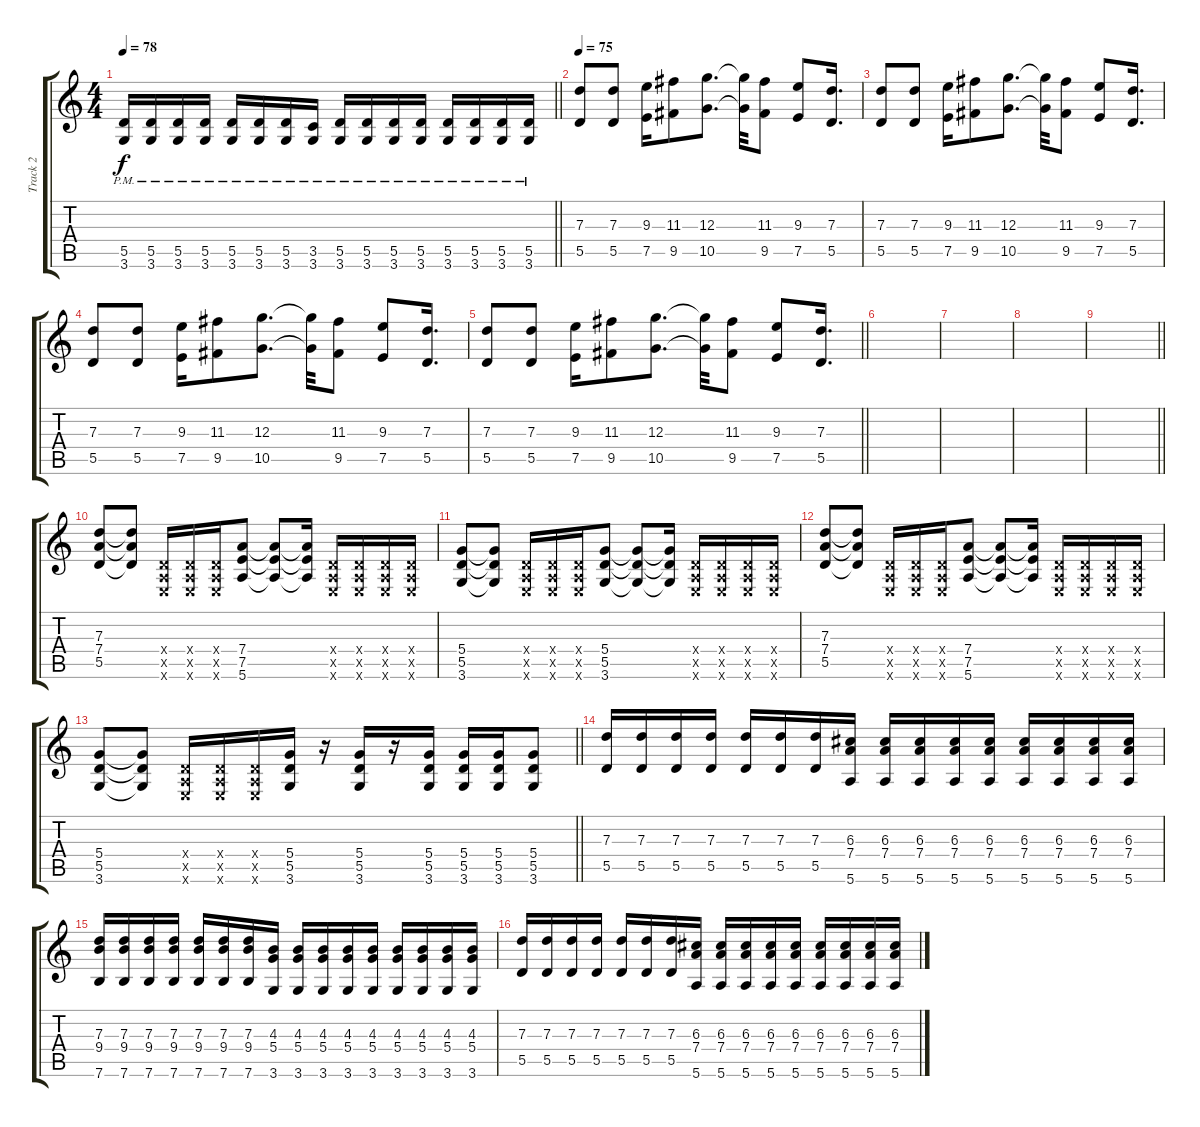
\track ("Track 2" "Track 2") {instrument distortionguitar}
\staff {score tabs}
\tuning (E4 B3 G3 D3 A2 E2) {hide}
\ts (4 4)
\tempo 78
\clef g2
\barLineRight lightlight
\ks c
(5.5{pm} 3.6{pm}).16{dy f} (5.5 3.6{pm}).16 (5.5 3.6{pm}).16 (5.5 3.6{pm}).16 (5.5 3.6{pm}).16 (5.5 3.6{pm}).16 (5.5 3.6{pm}).16 (3.5{pm} 3.6{pm}).16 (5.5{pm} 3.6{pm}).16 (5.5 3.6{pm}).16 (5.5 3.6{pm}).16 (5.5 3.6{pm}).16 (5.5 3.6{pm}).16 (5.5 3.6{pm}).16 (5.5 3.6{pm}).16 (5.5 3.6{pm}).16 |
\tempo 75
(7.3 5.5).8{instrument distortionguitar} (7.3 5.5).8 (9.3 7.5).16 (11.3 9.5).8 (12.3 10.5).8{d} (12.3{t} 10.5{t}).32 (11.3 9.5).8 (9.3 7.5).8 (7.3 5.5).16{d} |
(7.3 5.5).8 (7.3 5.5).8 (9.3 7.5).16 (11.3 9.5).8 (12.3 10.5).8{d} (12.3{t} 10.5{t}).32 (11.3 9.5).8 (9.3 7.5).8 (7.3 5.5).16{d} |
(7.3 5.5).8 (7.3 5.5).8 (9.3 7.5).16 (11.3 9.5).8 (12.3 10.5).8{d} (12.3{t} 10.5{t}).32 (11.3 9.5).8 (9.3 7.5).8 (7.3 5.5).16{d} |
\barLineRight lightlight
(7.3 5.5).8 (7.3 5.5).8 (9.3 7.5).16 (11.3 9.5).8 (12.3 10.5).8{d} (12.3{t} 10.5{t}).32 (11.3 9.5).8 (9.3 7.5).8 (7.3 5.5).16{d} |
|
|
|
\barLineRight lightlight
|
(7.3 7.4 5.5).8 (7.3{t} 7.4{t} 5.5{t}).8 (0.4{x} 0.5{x} 0.6{x}).16 (0.4{x} 0.5{x} 0.6{x}).16 (0.4{x} 0.5{x} 0.6{x}).16 (7.4 7.5 5.6).8 (7.4{t} 7.5{t} 5.6{t}).8 (7.4{t} 7.5{t} 5.6{t}).16 (0.4{x} 0.5{x} 0.6{x}).16 (0.4{x} 0.5{x} 0.6{x}).16 (0.4{x} 0.5{x} 0.6{x}).16 (0.4{x} 0.5{x} 0.6{x}).16 |
(5.4 5.5 3.6).8 (5.4{t} 5.5{t} 3.6{t}).8 (0.4{x} 0.5{x} 0.6{x}).16 (0.4{x} 0.5{x} 0.6{x}).16 (0.4{x} 0.5{x} 0.6{x}).16 (5.4 5.5 3.6).8 (5.4{t} 5.5{t} 3.6{t}).8 (5.4{t} 5.5{t} 3.6{t}).16 (0.4{x} 0.5{x} 0.6{x}).16 (0.4{x} 0.5{x} 0.6{x}).16 (0.4{x} 0.5{x} 0.6{x}).16 (0.4{x} 0.5{x} 0.6{x}).16 |
(7.3 7.4 5.5).8 (7.3{t} 7.4{t} 5.5{t}).8 (0.4{x} 0.5{x} 0.6{x}).16 (0.4{x} 0.5{x} 0.6{x}).16 (0.4{x} 0.5{x} 0.6{x}).16 (7.4 7.5 5.6).8 (7.4{t} 7.5{t} 5.6{t}).8 (7.4{t} 7.5{t} 5.6{t}).16 (0.4{x} 0.5{x} 0.6{x}).16 (0.4{x} 0.5{x} 0.6{x}).16 (0.4{x} 0.5{x} 0.6{x}).16 (0.4{x} 0.5{x} 0.6{x}).16 |
\barLineRight lightlight
(5.4 5.5 3.6).8 (5.4{t} 5.5{t} 3.6{t}).8 (0.4{x} 0.5{x} 0.6{x}).16 (0.4{x} 0.5{x} 0.6{x}).16 (0.4{x} 0.5{x} 0.6{x}).16 (5.4 5.5 3.6).16 r.16 (5.4 5.5 3.6).16 r.16 (5.4 5.5 3.6).16 (5.4 5.5 3.6).16 (5.4 5.5 3.6).16 (5.4 5.5 3.6).8 |
(7.3 5.5).16 (7.3 5.5).16 (7.3 5.5).16 (7.3 5.5).16 (7.3 5.5).16 (7.3 5.5).16 (7.3 5.5).16 (6.3 7.4 5.6).16 (6.3 7.4 5.6).16 (6.3 7.4 5.6).16 (6.3 7.4 5.6).16 (6.3 7.4 5.6).16 (6.3 7.4 5.6).16 (6.3 7.4 5.6).16 (6.3 7.4 5.6).16 (6.3 7.4 5.6).16 |
(7.3 9.4 7.6).16 (7.3 9.4 7.6).16 (7.3 9.4 7.6).16 (7.3 9.4 7.6).16 (7.3 9.4 7.6).16 (7.3 9.4 7.6).16 (7.3 9.4 7.6).16 (4.3 5.4 3.6).16 (4.3 5.4 3.6).16 (4.3 5.4 3.6).16 (4.3 5.4 3.6).16 (4.3 5.4 3.6).16 (4.3 5.4 3.6).16 (4.3 5.4 3.6).16 (4.3 5.4 3.6).16 (4.3 5.4 3.6).16 |
(7.3 5.5).16 (7.3 5.5).16 (7.3 5.5).16 (7.3 5.5).16 (7.3 5.5).16 (7.3 5.5).16 (7.3 5.5).16 (6.3 7.4 5.6).16 (6.3 7.4 5.6).16 (6.3 7.4 5.6).16 (6.3 7.4 5.6).16 (6.3 7.4 5.6).16 (6.3 7.4 5.6).16 (6.3 7.4 5.6).16 (6.3 7.4 5.6).16 (6.3 7.4 5.6).16
